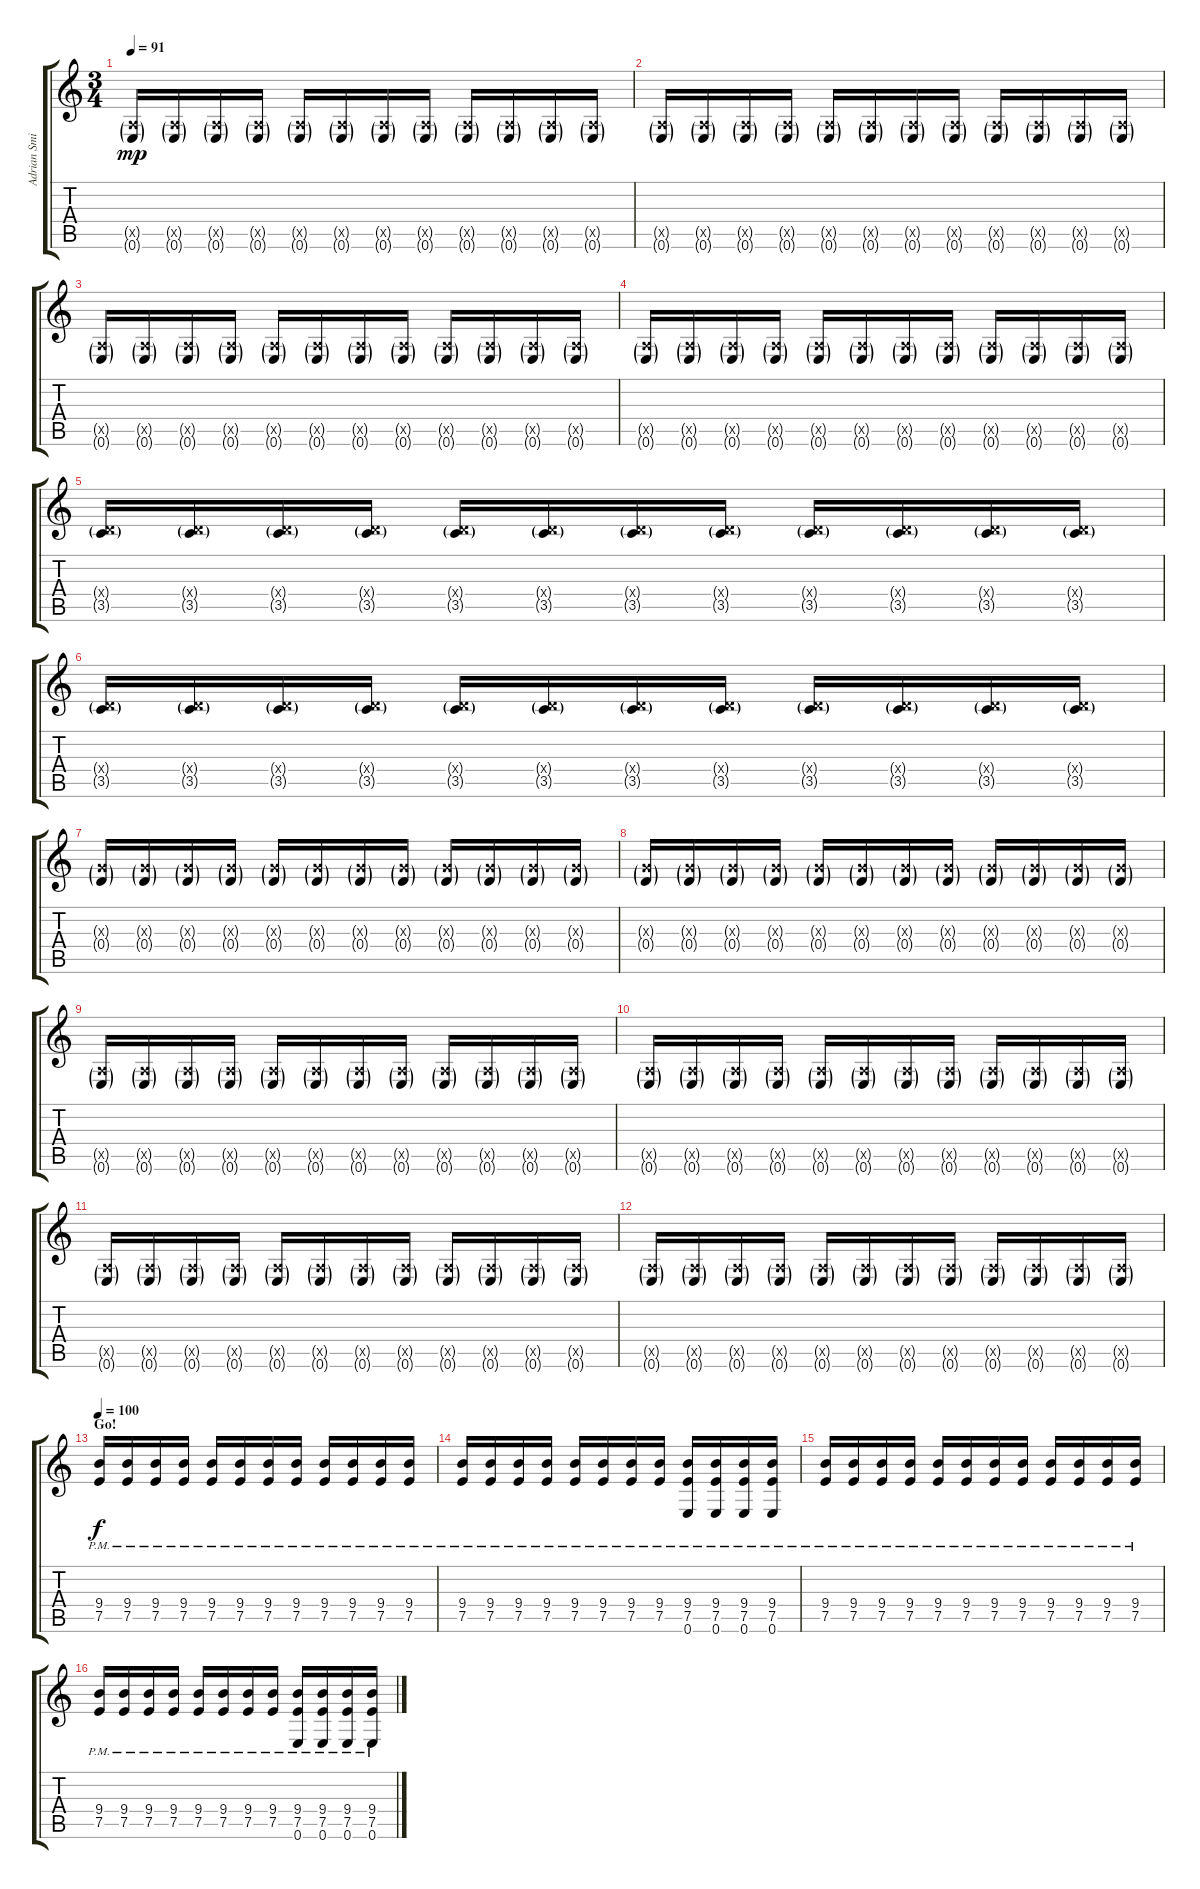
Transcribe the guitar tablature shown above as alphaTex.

\track ("Adrian Smith" "Adrian Smi") {instrument distortionguitar}
\staff {score tabs}
\tuning (E4 B3 G3 D3 A2 E2) {hide}
\ts (3 4)
\tempo 91
\clef g2
\ks c
(0.5{g x} 0.6{g}).16{dy mp} (0.5{g x} 0.6{g}).16 (0.5{g x} 0.6{g}).16 (0.5{g x} 0.6{g}).16 (0.5{g x} 0.6{g}).16 (0.5{g x} 0.6{g}).16 (0.5{g x} 0.6{g}).16 (0.5{g x} 0.6{g}).16 (0.5{g x} 0.6{g}).16 (0.5{g x} 0.6{g}).16 (0.5{g x} 0.6{g}).16 (0.5{g x} 0.6{g}).16 |
(0.5{g x} 0.6{g}).16 (0.5{g x} 0.6{g}).16 (0.5{g x} 0.6{g}).16 (0.5{g x} 0.6{g}).16 (0.5{g x} 0.6{g}).16 (0.5{g x} 0.6{g}).16 (0.5{g x} 0.6{g}).16 (0.5{g x} 0.6{g}).16 (0.5{g x} 0.6{g}).16 (0.5{g x} 0.6{g}).16 (0.5{g x} 0.6{g}).16 (0.5{g x} 0.6{g}).16 |
(0.5{g x} 0.6{g}).16 (0.5{g x} 0.6{g}).16 (0.5{g x} 0.6{g}).16 (0.5{g x} 0.6{g}).16 (0.5{g x} 0.6{g}).16 (0.5{g x} 0.6{g}).16 (0.5{g x} 0.6{g}).16 (0.5{g x} 0.6{g}).16 (0.5{g x} 0.6{g}).16 (0.5{g x} 0.6{g}).16 (0.5{g x} 0.6{g}).16 (0.5{g x} 0.6{g}).16 |
(0.5{g x} 0.6{g}).16 (0.5{g x} 0.6{g}).16 (0.5{g x} 0.6{g}).16 (0.5{g x} 0.6{g}).16 (0.5{g x} 0.6{g}).16 (0.5{g x} 0.6{g}).16 (0.5{g x} 0.6{g}).16 (0.5{g x} 0.6{g}).16 (0.5{g x} 0.6{g}).16 (0.5{g x} 0.6{g}).16 (0.5{g x} 0.6{g}).16 (0.5{g x} 0.6{g}).16 |
(0.4{g x} 3.5{g}).16 (0.4{g x} 3.5{g}).16 (0.4{g x} 3.5{g}).16 (0.4{g x} 3.5{g}).16 (0.4{g x} 3.5{g}).16 (0.4{g x} 3.5{g}).16 (0.4{g x} 3.5{g}).16 (0.4{g x} 3.5{g}).16 (0.4{g x} 3.5{g}).16 (0.4{g x} 3.5{g}).16 (0.4{g x} 3.5{g}).16 (0.4{g x} 3.5{g}).16 |
(0.4{g x} 3.5{g}).16 (0.4{g x} 3.5{g}).16 (0.4{g x} 3.5{g}).16 (0.4{g x} 3.5{g}).16 (0.4{g x} 3.5{g}).16 (0.4{g x} 3.5{g}).16 (0.4{g x} 3.5{g}).16 (0.4{g x} 3.5{g}).16 (0.4{g x} 3.5{g}).16 (0.4{g x} 3.5{g}).16 (0.4{g x} 3.5{g}).16 (0.4{g x} 3.5{g}).16 |
(0.3{g x} 0.4{g}).16 (0.3{g x} 0.4{g}).16 (0.3{g x} 0.4{g}).16 (0.3{g x} 0.4{g}).16 (0.3{g x} 0.4{g}).16 (0.3{g x} 0.4{g}).16 (0.3{g x} 0.4{g}).16 (0.3{g x} 0.4{g}).16 (0.3{g x} 0.4{g}).16 (0.3{g x} 0.4{g}).16 (0.3{g x} 0.4{g}).16 (0.3{g x} 0.4{g}).16 |
(0.3{g x} 0.4{g}).16 (0.3{g x} 0.4{g}).16 (0.3{g x} 0.4{g}).16 (0.3{g x} 0.4{g}).16 (0.3{g x} 0.4{g}).16 (0.3{g x} 0.4{g}).16 (0.3{g x} 0.4{g}).16 (0.3{g x} 0.4{g}).16 (0.3{g x} 0.4{g}).16 (0.3{g x} 0.4{g}).16 (0.3{g x} 0.4{g}).16 (0.3{g x} 0.4{g}).16 |
(0.5{g x} 0.6{g}).16 (0.5{g x} 0.6{g}).16 (0.5{g x} 0.6{g}).16 (0.5{g x} 0.6{g}).16 (0.5{g x} 0.6{g}).16 (0.5{g x} 0.6{g}).16 (0.5{g x} 0.6{g}).16 (0.5{g x} 0.6{g}).16 (0.5{g x} 0.6{g}).16 (0.5{g x} 0.6{g}).16 (0.5{g x} 0.6{g}).16 (0.5{g x} 0.6{g}).16 |
(0.5{g x} 0.6{g}).16 (0.5{g x} 0.6{g}).16 (0.5{g x} 0.6{g}).16 (0.5{g x} 0.6{g}).16 (0.5{g x} 0.6{g}).16 (0.5{g x} 0.6{g}).16 (0.5{g x} 0.6{g}).16 (0.5{g x} 0.6{g}).16 (0.5{g x} 0.6{g}).16 (0.5{g x} 0.6{g}).16 (0.5{g x} 0.6{g}).16 (0.5{g x} 0.6{g}).16 |
(0.5{g x} 0.6{g}).16 (0.5{g x} 0.6{g}).16 (0.5{g x} 0.6{g}).16 (0.5{g x} 0.6{g}).16 (0.5{g x} 0.6{g}).16 (0.5{g x} 0.6{g}).16 (0.5{g x} 0.6{g}).16 (0.5{g x} 0.6{g}).16 (0.5{g x} 0.6{g}).16 (0.5{g x} 0.6{g}).16 (0.5{g x} 0.6{g}).16 (0.5{g x} 0.6{g}).16 |
(0.5{g x} 0.6{g}).16 (0.5{g x} 0.6{g}).16 (0.5{g x} 0.6{g}).16 (0.5{g x} 0.6{g}).16 (0.5{g x} 0.6{g}).16 (0.5{g x} 0.6{g}).16 (0.5{g x} 0.6{g}).16 (0.5{g x} 0.6{g}).16 (0.5{g x} 0.6{g}).16 (0.5{g x} 0.6{g}).16 (0.5{g x} 0.6{g}).16 (0.5{g x} 0.6{g}).16 |
\section ("" "Go!")
\tempo 100
(9.4{pm} 7.5{pm}).16{dy f volume 8 instrument distortionguitar} (9.4{pm} 7.5{pm}).16 (9.4{pm} 7.5{pm}).16 (9.4{pm} 7.5{pm}).16 (9.4{pm} 7.5{pm}).16 (9.4{pm} 7.5{pm}).16 (9.4{pm} 7.5{pm}).16 (9.4{pm} 7.5{pm}).16 (9.4{pm} 7.5{pm}).16 (9.4{pm} 7.5{pm}).16 (9.4{pm} 7.5{pm}).16 (9.4{pm} 7.5{pm}).16 |
(9.4{pm} 7.5{pm}).16 (9.4{pm} 7.5{pm}).16 (9.4{pm} 7.5{pm}).16 (9.4{pm} 7.5{pm}).16 (9.4{pm} 7.5{pm}).16 (9.4{pm} 7.5{pm}).16 (9.4{pm} 7.5{pm}).16 (9.4{pm} 7.5{pm}).16 (9.4{pm} 7.5{pm} 0.6{pm}).16 (9.4{pm} 7.5{pm} 0.6{pm}).16 (9.4{pm} 7.5{pm} 0.6{pm}).16 (9.4{pm} 7.5{pm} 0.6{pm}).16 |
(9.4{pm} 7.5{pm}).16 (9.4{pm} 7.5{pm}).16 (9.4{pm} 7.5{pm}).16 (9.4{pm} 7.5{pm}).16 (9.4{pm} 7.5{pm}).16 (9.4{pm} 7.5{pm}).16 (9.4{pm} 7.5{pm}).16 (9.4{pm} 7.5{pm}).16 (9.4{pm} 7.5{pm}).16 (9.4{pm} 7.5{pm}).16 (9.4{pm} 7.5{pm}).16 (9.4{pm} 7.5{pm}).16 |
(9.4{pm} 7.5{pm}).16 (9.4{pm} 7.5{pm}).16 (9.4{pm} 7.5{pm}).16 (9.4{pm} 7.5{pm}).16 (9.4{pm} 7.5{pm}).16 (9.4{pm} 7.5{pm}).16 (9.4{pm} 7.5{pm}).16 (9.4{pm} 7.5{pm}).16 (9.4{pm} 7.5{pm} 0.6).16 (9.4{pm} 7.5{pm} 0.6).16 (9.4{pm} 7.5{pm} 0.6).16 (9.4{pm} 7.5{pm} 0.6).16
